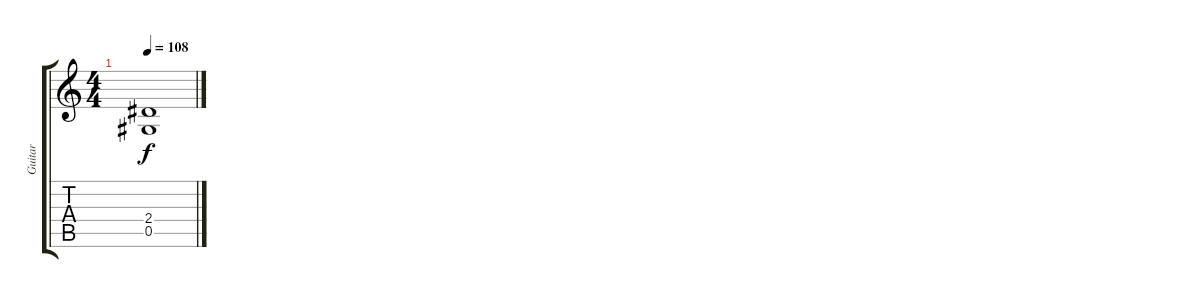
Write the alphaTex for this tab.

\track ("Guitar" "Guitar") {instrument distortionguitar}
\staff {score tabs}
\tuning (Eb4 Bb3 Gb3 Db3 Ab2 Db2) {hide}
\ts (4 4)
\tempo 108
\clef g2
\ks c
(2.4 0.5).1{dy f volume 0}
